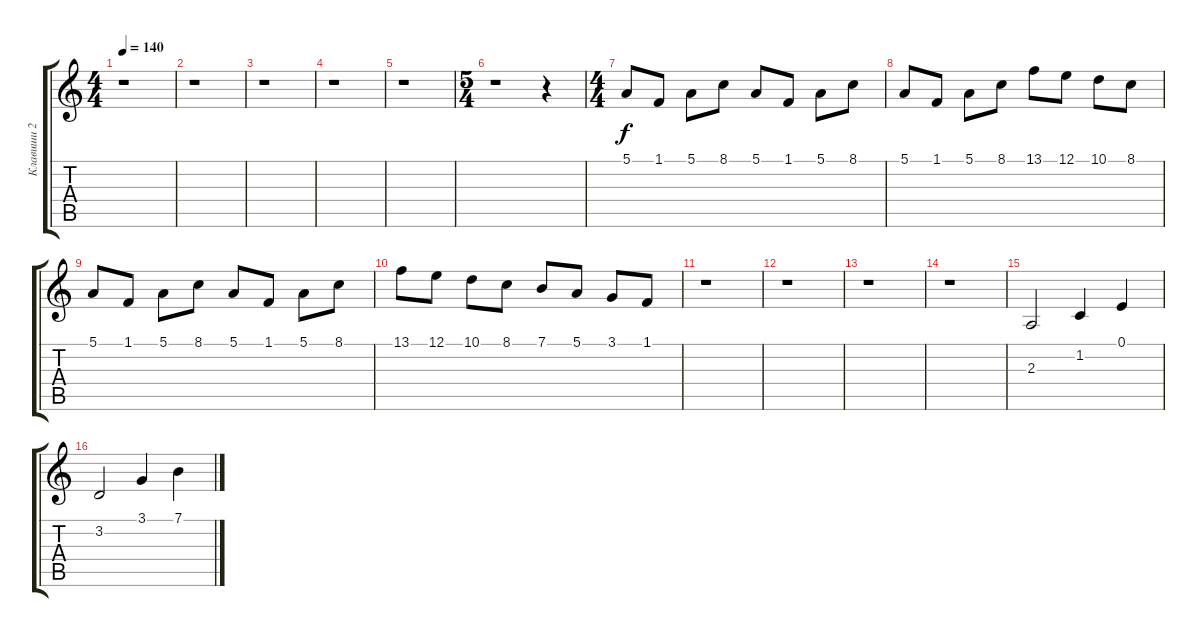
\track ("Клавиши 2" "Клавиши 2") {instrument lead1square}
\staff {score tabs}
\tuning (E4 B3 G3 D3 A2 E2) {hide}
\ts (4 4)
\tempo 140
\clef g2
\ks c
r.1{dy f} |
r.1 |
r.1 |
r.1 |
r.1 |
\ts (5 4)
r.1 r.4 |
\ts (4 4)
5.1.8 1.1.8 5.1.8 8.1.8 5.1.8 1.1.8 5.1.8 8.1.8 |
5.1.8 1.1.8 5.1.8 8.1.8 13.1.8 12.1.8 10.1.8 8.1.8 |
5.1.8 1.1.8 5.1.8 8.1.8 5.1.8 1.1.8 5.1.8 8.1.8 |
13.1.8 12.1.8 10.1.8 8.1.8 7.1.8 5.1.8 3.1.8 1.1.8 |
r.1 |
r.1 |
r.1 |
r.1 |
2.3.2 1.2.4 0.1.4 |
3.2.2 3.1.4 7.1.4
